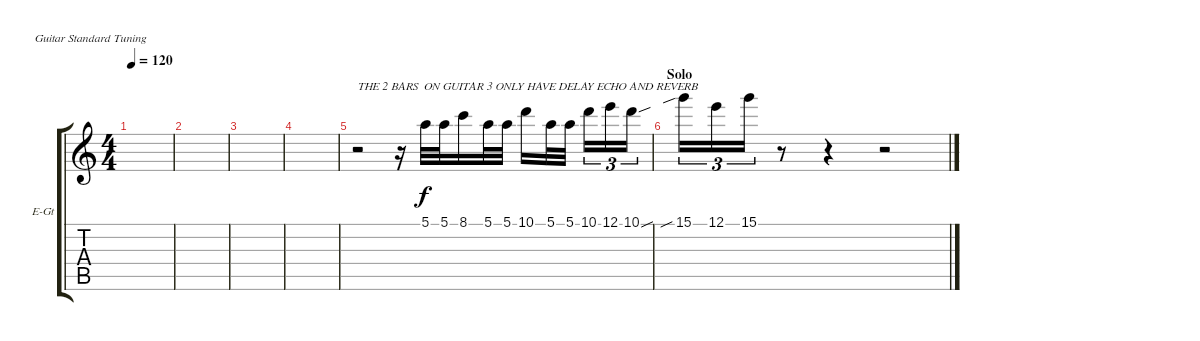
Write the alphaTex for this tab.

\defaultSystemsLayout 4
\bracketExtendMode groupsimilarinstruments
\firstSystemTrackNameOrientation horizontal
\otherSystemsTrackNameOrientation horizontal
\track ("VINNIE VINCENT" "E-Gt") {solo instrument distortionguitar}
\staff {score tabs}
\tuning (E4 B3 G3 D3 A2 E2)
\ts (4 4)
\tempo 120
\clef g2
\ks c
|
|
|
|
r.2{txt "THE 2 BARS  ON GUITAR 3 ONLY HAVE DELAY ECHO AND REVERB"} r.16 5.1.32 5.1.32 8.1.16 5.1.32 5.1.32 10.1.16 5.1.32 5.1.32 10.1.16{tu (3 2)} 12.1.16{tu (3 2)} 10.1{sou}.16{tu (3 2)} |
\section ("" "Solo")
\scale
0.541657 15.1{sib}.16{tu (3 2)} 12.1.16{tu (3 2)} 15.1.16{tu (3 2)} r.8 r.4 r.2 |
\scale
0.456581
